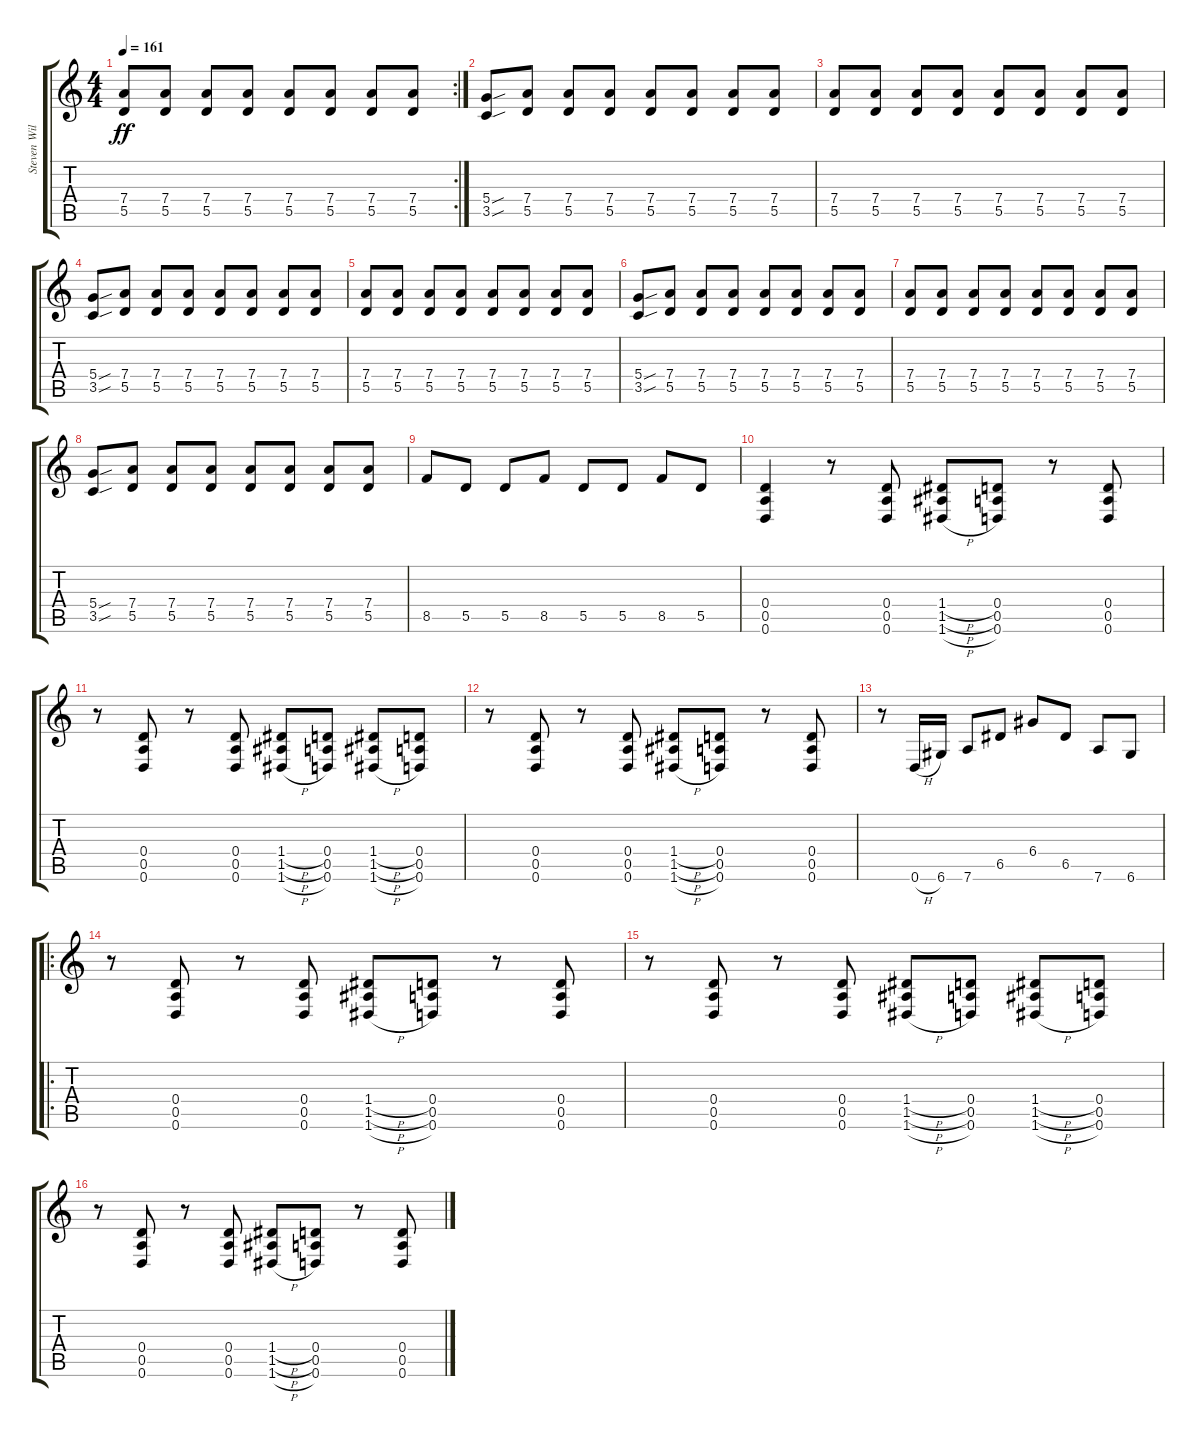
\track ("Steven Wilson (Guitar)" "Steven Wil") {instrument electricguitarclean}
\staff {score tabs}
\tuning (E4 B3 G3 D3 A2 D2) {hide}
\rc 2
\ts (4 4)
\tempo 161
\clef g2
\ks c
(7.4 5.5).8{dy ff} (7.4 5.5).8 (7.4 5.5).8 (7.4 5.5).8 (7.4 5.5).8 (7.4 5.5).8 (7.4 5.5).8 (7.4 5.5).8 |
(5.4{sou} 3.5{sou}).8 (7.4 5.5).8 (7.4 5.5).8 (7.4 5.5).8 (7.4 5.5).8 (7.4 5.5).8 (7.4 5.5).8 (7.4 5.5).8 |
(7.4 5.5).8 (7.4 5.5).8 (7.4 5.5).8 (7.4 5.5).8 (7.4 5.5).8 (7.4 5.5).8 (7.4 5.5).8 (7.4 5.5).8 |
(5.4{sou} 3.5{sou}).8 (7.4 5.5).8 (7.4 5.5).8 (7.4 5.5).8 (7.4 5.5).8 (7.4 5.5).8 (7.4 5.5).8 (7.4 5.5).8 |
(7.4 5.5).8 (7.4 5.5).8 (7.4 5.5).8 (7.4 5.5).8 (7.4 5.5).8 (7.4 5.5).8 (7.4 5.5).8 (7.4 5.5).8 |
(5.4{sou} 3.5{sou}).8 (7.4 5.5).8 (7.4 5.5).8 (7.4 5.5).8 (7.4 5.5).8 (7.4 5.5).8 (7.4 5.5).8 (7.4 5.5).8 |
(7.4 5.5).8 (7.4 5.5).8 (7.4 5.5).8 (7.4 5.5).8 (7.4 5.5).8 (7.4 5.5).8 (7.4 5.5).8 (7.4 5.5).8 |
(5.4{sou} 3.5{sou}).8 (7.4 5.5).8 (7.4 5.5).8 (7.4 5.5).8 (7.4 5.5).8 (7.4 5.5).8 (7.4 5.5).8 (7.4 5.5).8 |
8.5.8 5.5.8 5.5.8 8.5.8 5.5.8 5.5.8 8.5.8 5.5.8 |
(0.4 0.5 0.6).4 r.8 (0.4 0.5 0.6).8 (1.4{h} 1.5{h} 1.6{h}).8 (0.4 0.5 0.6).8 r.8 (0.4 0.5 0.6).8 |
r.8 (0.4 0.5 0.6).8 r.8 (0.4 0.5 0.6).8 (1.4{h} 1.5{h} 1.6{h}).8 (0.4 0.5 0.6).8 (1.4{h} 1.5{h} 1.6{h}).8 (0.4 0.5 0.6).8 |
r.8 (0.4 0.5 0.6).8 r.8 (0.4 0.5 0.6).8 (1.4{h} 1.5{h} 1.6{h}).8 (0.4 0.5 0.6).8 r.8 (0.4 0.5 0.6).8 |
r.8 0.6{h}.16 6.6.16 7.6.8 6.5.8 6.4.8 6.5.8 7.6.8 6.6.8 |
\ro
r.8 (0.4 0.5 0.6).8 r.8 (0.4 0.5 0.6).8 (1.4{h} 1.5{h} 1.6{h}).8 (0.4 0.5 0.6).8 r.8 (0.4 0.5 0.6).8 |
r.8 (0.4 0.5 0.6).8 r.8 (0.4 0.5 0.6).8 (1.4{h} 1.5{h} 1.6{h}).8 (0.4 0.5 0.6).8 (1.4{h} 1.5{h} 1.6{h}).8 (0.4 0.5 0.6).8 |
r.8 (0.4 0.5 0.6).8 r.8 (0.4 0.5 0.6).8 (1.4{h} 1.5{h} 1.6{h}).8 (0.4 0.5 0.6).8 r.8 (0.4 0.5 0.6).8
